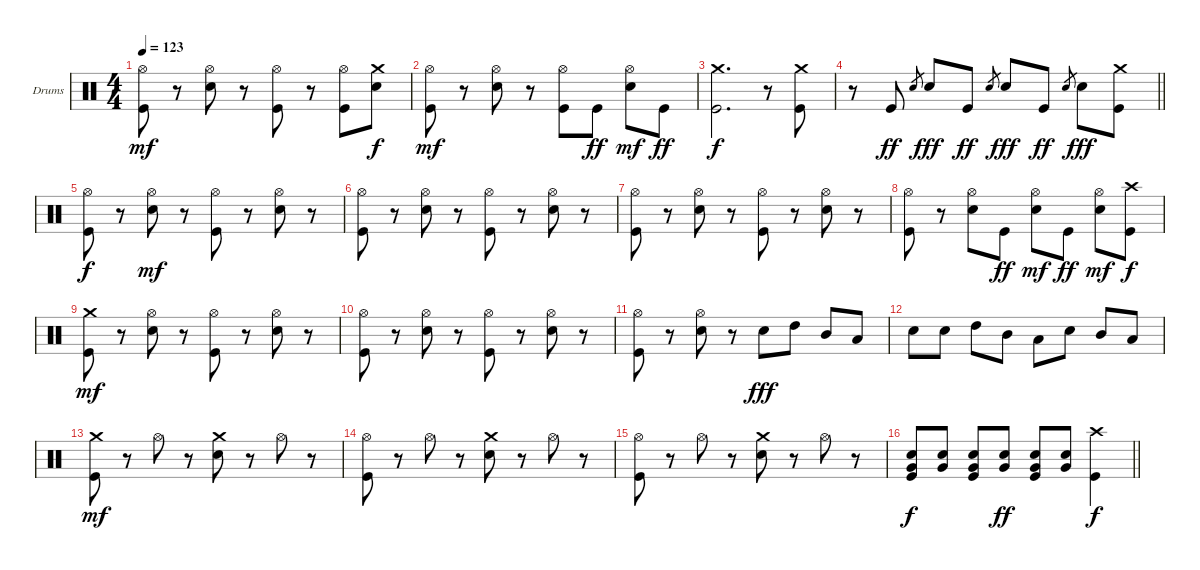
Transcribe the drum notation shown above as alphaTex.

\bracketExtendMode groupsimilarinstruments
\firstSystemTrackNameOrientation horizontal
\otherSystemsTrackNameOrientation horizontal
\track ("Drumkit" "Drums") {instrument percussion}
\staff {score}
\articulation defaults
\ts (4 4)
\tempo 123
\clef neutral
\ks c
("Hi-Hat (open)" "Kick (hit)").8{dy mf} r.8 ("Hi-Hat (open)" "Snare (hit) 2").8 r.8 ("Hi-Hat (open)" "Kick (hit)").8 r.8 ("Hi-Hat (open)" "Kick (hit)").8 ("Crash medium (hit)" "Snare (hit) 2").8{dy f} |
("Hi-Hat (open)" "Kick (hit)").8{dy mf} r.8 ("Hi-Hat (open)" "Snare (hit) 2").8 r.8 ("Hi-Hat (open)" "Kick (hit)").8 "Kick (hit)".8{dy ff} ("Hi-Hat (open)" "Snare (hit) 2").8{dy mf} "Kick (hit)".8{dy ff} |
("Crash medium (hit)" "Kick (hit)").2{d dy f} r.8 ("Crash medium (hit)" "Kick (hit)").8 |
\barLineRight lightlight
r.8 "Kick (hit)".8{dy ff} "Snare (hit) 2".8{gr} "Snare (hit) 2".8{dy fff} "Kick (hit)".8{dy ff} "Snare (hit) 2".8{gr} "Snare (hit) 2".8{dy fff} "Kick (hit)".8{dy ff} "Snare (hit) 2".8{gr} "Snare (hit) 2".8{dy fff} ("Crash medium (hit)" "Kick (hit)").8 |
("Hi-Hat (open)" "Kick (hit)").8{dy f} r.8 ("Hi-Hat (open)" "Snare (hit) 2").8{dy mf} r.8 ("Hi-Hat (open)" "Kick (hit)").8 r.8 ("Hi-Hat (open)" "Snare (hit) 2").8 r.8 |
("Hi-Hat (open)" "Kick (hit)").8 r.8 ("Hi-Hat (open)" "Snare (hit) 2").8 r.8 ("Hi-Hat (open)" "Kick (hit)").8 r.8 ("Hi-Hat (open)" "Snare (hit) 2").8 r.8 |
("Hi-Hat (open)" "Kick (hit)").8 r.8 ("Hi-Hat (open)" "Snare (hit) 2").8 r.8 ("Hi-Hat (open)" "Kick (hit)").8 r.8 ("Hi-Hat (open)" "Snare (hit) 2").8 r.8 |
("Hi-Hat (open)" "Kick (hit)").8 r.8 ("Hi-Hat (open)" "Snare (hit) 2").8 "Kick (hit)".8{dy ff} ("Hi-Hat (open)" "Snare (hit) 2").8{dy mf} "Kick (hit)".8{dy ff} ("Hi-Hat (open)" "Snare (hit) 2").8{dy mf} ("Crash high (hit)" "Kick (hit)").8{dy f} |
("Crash medium (hit)" "Kick (hit)").8{dy mf} r.8 ("Hi-Hat (open)" "Snare (hit) 2").8 r.8 ("Hi-Hat (open)" "Kick (hit)").8 r.8 ("Hi-Hat (open)" "Snare (hit) 2").8 r.8 |
("Hi-Hat (open)" "Kick (hit)").8 r.8 ("Hi-Hat (open)" "Snare (hit) 2").8 r.8 ("Hi-Hat (open)" "Kick (hit)").8 r.8 ("Hi-Hat (open)" "Snare (hit) 2").8 r.8 |
("Hi-Hat (open)" "Kick (hit)").8 r.8 ("Hi-Hat (open)" "Snare (hit) 2").8 r.8 "Snare (hit) 2".8{dy fff} "High Tom (hit)".8 "Mid Tom (hit)".8 "Low Tom (hit)".8 |
"Snare (hit) 2".8 "Snare (hit) 2".8 "High Tom (hit)".8 "Mid Tom (hit)".8 "Low Tom (hit)".8 "Snare (hit) 2".8 "Mid Tom (hit)".8 "Low Tom (hit)".8 |
("Crash medium (hit)" "Kick (hit)").8{dy mf} r.8 "Hi-Hat (open)".8 r.8 ("Crash medium (hit)" "Snare (hit) 2").8 r.8 "Hi-Hat (open)".8 r.8 |
("Hi-Hat (open)" "Kick (hit)").8 r.8 "Hi-Hat (open)".8 r.8 ("Crash medium (hit)" "Snare (hit) 2").8 r.8 "Hi-Hat (open)".8 r.8 |
("Hi-Hat (open)" "Kick (hit)").8 r.8 "Hi-Hat (open)".8 r.8 ("Crash medium (hit)" "Snare (hit) 2").8 r.8 "Hi-Hat (open)".8 r.8 |
\barLineRight lightlight
("Very Low Tom (hit)" "Snare (hit) 2" "Kick (hit)").8{dy f} ("Very Low Tom (hit)" "Snare (hit) 2").8 ("Very Low Tom (hit)" "Snare (hit) 2" "Kick (hit)").8 ("Very Low Tom (hit)" "Snare (hit) 2").8{dy ff} ("Very Low Tom (hit)" "Snare (hit) 2" "Kick (hit)").8 ("Very Low Tom (hit)" "Snare (hit) 2").8 ("Crash high (hit)" "Kick (hit)").4{dy f}
